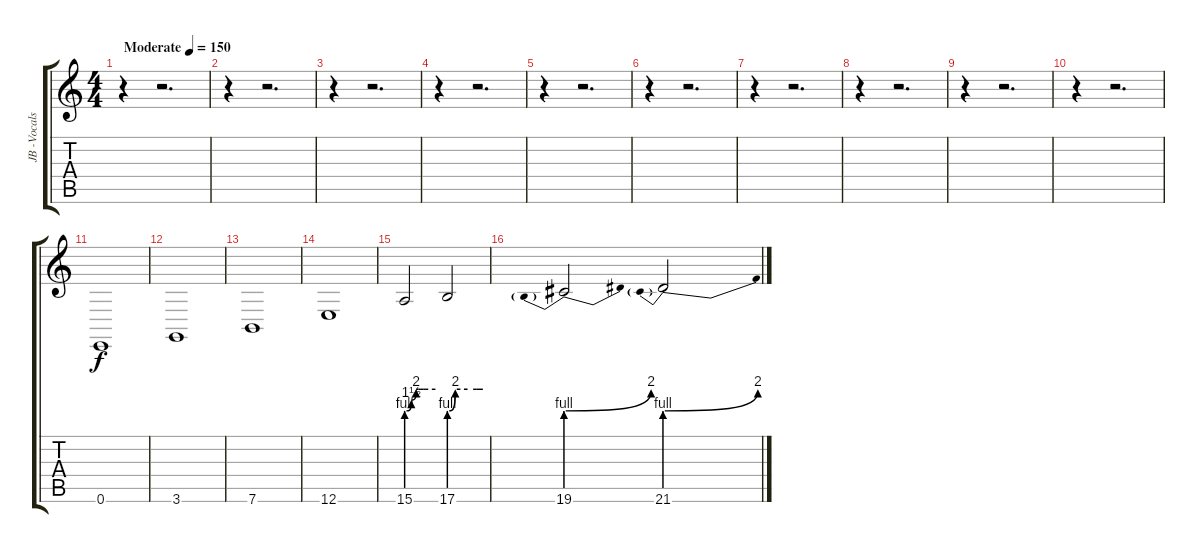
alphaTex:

\track ("JB -Vocals" "JB -Vocals") {instrument oboe}
\staff {score tabs}
\tuning (E4 B3 G3 D3 A2 E2) {hide}
\ts (4 4)
\tempo (150 "Moderate")
\clef g2
\ks c
r.4{dy f instrument oboe} r.2{d} |
r.4 r.2{d} |
r.4 r.2{d} |
r.4 r.2{d} |
r.4 r.2{d} |
r.4 r.2{d} |
r.4 r.2{d} |
r.4 r.2{d} |
r.4 r.2{d} |
r.4 r.2{d} |
0.6.1 |
3.6.1 |
7.6.1 |
12.6.1 |
15.6{be (custom 0 4 10 6 20 8 25 8 30 8 35 8 40 8 45 8 60 8)}.2 17.6{be (custom 0 4 10 8 30 8 45 8 55 8)}.2 |
19.6{be (prebendbend 0 4 60 8)}.2 21.6{be (prebendbend 0 4 60 8)}.2
